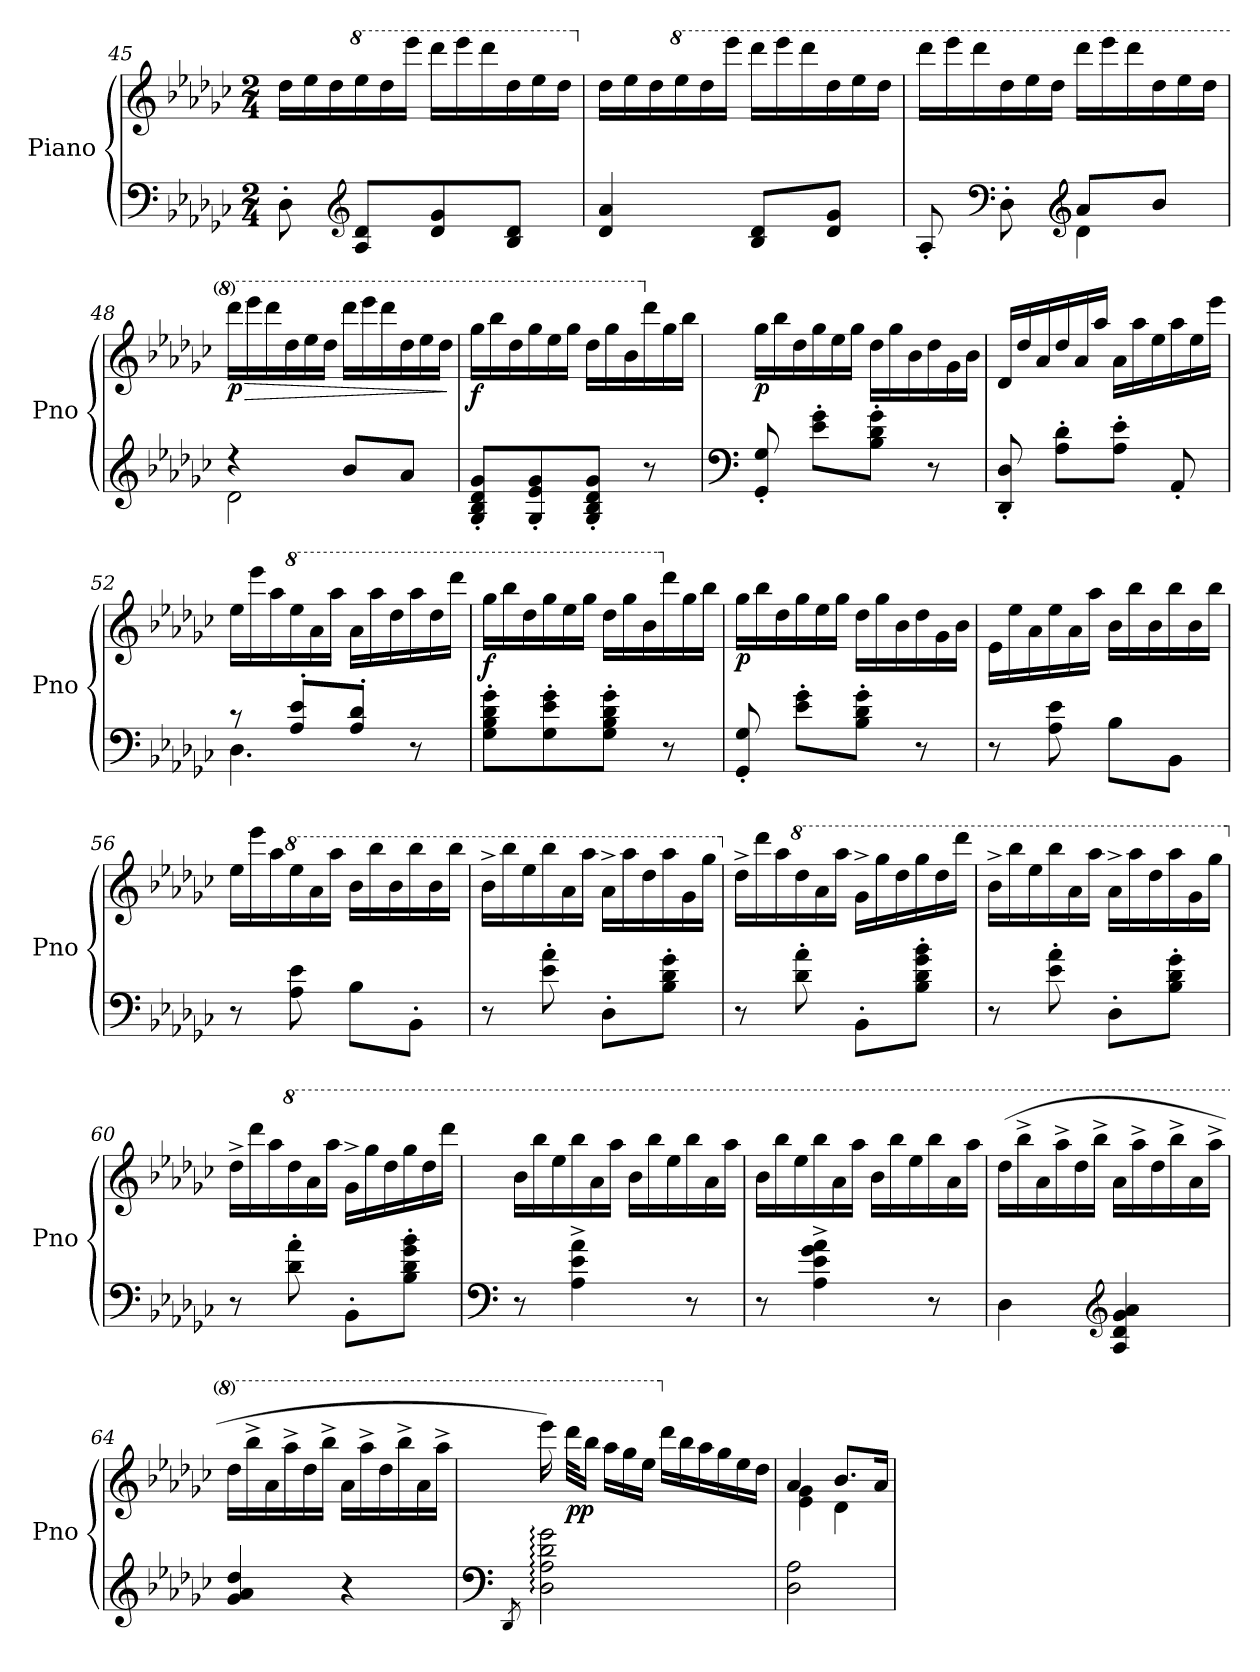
**kern	**kern	**dynam
*part1	*part1	*part1
*staff2	*staff1	*staff1/2
*I"Piano	*	*
*I'Pno	*	*
*clefF4	*clefG2	*
*k[b-e-a-d-g-c-]	*k[b-e-a-d-g-c-]	*
*M2/4	*M2/4	*
*	*Xtuplet	*
=45	=45	=45
8D-'\	24dd-\LL	.
.	24ee-\	.
.	24dd-\	.
*clefG2	*	*
*	*8va	*
8A-/ 8d-/L	24eee-\	.
.	24ddd-\	.
*	*MM115	*
.	24eeee-\JJ	.
8d-/ 8g-/	24dddd-\LL	.
.	24eeee-\	.
.	24dddd-\	.
8B-/ 8d-/J	24ddd-\	.
.	24eee-\	.
.	24ddd-\JJ	.
=46	=46	=46
*	*X8va	*
*	*MM114	*
4d-/ 4a-/	24dd-\LL	.
.	24ee-\	.
.	24dd-\	.
*	*8va	*
.	24eee-\	.
.	24ddd-\	.
.	24eeee-\JJ	.
8B-/ 8d-/L	24dddd-\LL	.
.	24eeee-\	.
.	24dddd-\	.
8d-/ 8g-/J	24ddd-\	.
.	24eee-\	.
.	24ddd-\JJ	.
!!LO:LB:g=z
=47	=47	=47
*	*MM112	*
*^	*	*
8A-'/	4ryy	24dddd-\LL	.
.	.	24eeee-\	.
.	.	24dddd-\	.
*clefF4	*	*	*
*	*	*MM107	*
8D-'\	.	24ddd-\	.
.	.	24eee-\	.
.	.	24ddd-\JJ	.
*clefG2	*	*	*
*	*	*MM103	*
8a-/L	4d-\	24dddd-\LL	.
.	.	24eeee-\	.
.	.	24dddd-\	.
8b-/J	.	24ddd-\	.
.	.	24eee-\	.
.	.	24ddd-\JJ	.
=48	=48	=48	=48
*	*	*MM97	*
!	!	!	!LO:HP:b
!	!	!	!LO:DY:n=1:b
4r	2d-\	24dddd-\LL	> p
.	.	24eeee-\	.
.	.	24dddd-\	.
*	*	*MM92	*
.	.	24ddd-\	.
*	*	*MM86	*
.	.	24eee-\	.
.	.	24ddd-\JJ	.
*	*	*MM80	*
8b-/L	.	24dddd-\LL	.
.	.	24eeee-\	.
.	.	24dddd-\	.
*	*	*MM65	*
8a-/J	.	24ddd-\	.
.	.	24eee-\	.
.	.	24ddd-\JJ	.
*v	*v	*	*
.	.	]
=49	=49	=49
*	*MM116	*
!	!	!LO:DY:b
8G-/' 8B-/' 8d-/' 8g-/'L	24ggg-\LL	f
.	24bbb-\	.
.	24ddd-\	.
8G-/' 8e-/' 8g-/'	24ggg-\	.
.	24eee-\	.
.	24ggg-\JJ	.
8G-/' 8B-/' 8d-/' 8g-/'J	24ddd-\LL	.
.	24ggg-\	.
.	24bb-\	.
*	*X8va	*
8r	24ddd-\	.
.	24gg-\	.
.	24bb-\JJ	.
!!LO:PB:g=z
=50	=50	=50
*clefF4	*	*
!	!	!LO:DY:b
8GG-/' 8G-/'	24gg-\LL	p
.	24bb-\	.
.	24dd-\	.
8e-\' 8g-\'L	24gg-\	.
.	24ee-\	.
.	24gg-\JJ	.
8B-\' 8d-\' 8g-\'J	24dd-\LL	.
.	24gg-\	.
.	24b-\	.
8r	24dd-\	.
.	24g-\	.
.	24b-\JJ	.
=51	=51	=51
8DD-/' 8D-/'	24d-/LL	.
.	24dd-/	.
.	24a-/	.
8A-\' 8d-\'L	24dd-/	.
.	24a-/	.
.	24aa-/JJ	.
8A-\' 8e-\'J	24a-\LL	.
.	24aa-\	.
.	24ee-\	.
8AA-'/	24aa-\	.
.	24ee-\	.
.	24eee-\JJ	.
=52	=52	=52
*^	*	*
8r	4.D-\	24ee-\LL	.
.	.	24eee-\	.
.	.	24aa-\	.
*	*	*8va	*
8A-/' 8e-/'L	.	24eee-\	.
.	.	24aa-\	.
.	.	24aaa-\JJ	.
8A-/' 8d-/'J	.	24aa-\LL	.
.	.	24aaa-\	.
.	.	24ddd-\	.
8r	8ryy	24aaa-\	.
.	.	24ddd-\	.
.	.	24dddd-\JJ	.
*v	*v	*	*
=53	=53	=53
!	!	!LO:DY:b
8G-\' 8B-\' 8d-\' 8g-\'L	24ggg-\LL	f
.	24bbb-\	.
.	24ddd-\	.
8G-\' 8e-\' 8g-\'	24ggg-\	.
.	24eee-\	.
.	24ggg-\JJ	.
8G-\' 8B-\' 8d-\' 8g-\'J	24ddd-\LL	.
.	24ggg-\	.
.	24bb-\	.
*	*X8va	*
8r	24ddd-\	.
.	24gg-\	.
.	24bb-\JJ	.
!!LO:LB:g=z
=54	=54	=54
!	!	!LO:DY:b
8GG-/' 8G-/'	24gg-\LL	p
.	24bb-\	.
.	24dd-\	.
8e-\' 8g-\'L	24gg-\	.
.	24ee-\	.
.	24gg-\JJ	.
8B-\' 8d-\' 8g-\'J	24dd-\LL	.
.	24gg-\	.
.	24b-\	.
8r	24dd-\	.
.	24g-\	.
.	24b-\JJ	.
=55	=55	=55
8r	24e-\LL	.
.	24ee-\	.
.	24a-\	.
8A-\ 8e-\	24ee-\	.
.	24a-\	.
.	24aa-\JJ	.
*	*MM110	*
8B-\L	24b-\LL	.
.	24bb-\	.
*	*MM103	*
.	24b-\	.
8BB-\J	24bb-\	.
.	24b-\	.
*	*MM96	*
.	24bb-\JJ	.
=56	=56	=56
8r	24ee-\LL	.
*	*MM89	*
.	24eee-\	.
.	24aa-\	.
*	*8va	*
*	*MM80	*
8A-\ 8e-\	24eee-\	.
.	24aa-\	.
.	24aaa-\JJ	.
*	*MM74	*
8B-\L	24bb-\LL	.
.	24bbb-\	.
.	24bb-\	.
8BB-'\J	24bbb-\	.
*	*MM69	*
.	24bb-\	.
*	*MM65	*
.	24bbb-\JJ	.
=57	=57	=57
*	*MM86	*
8r	24bb-^\LL	.
.	24bbb-\	.
*	*MM90	*
.	24eee-\	.
8e-\' 8a-\'	24bbb-\	.
*	*MM104	*
.	24aa-\	.
.	24aaa-\JJ	.
*	*MM116	*
8D-'\L	24aa-^\LL	.
.	24aaa-\	.
.	24ddd-\	.
8B-\' 8d-\' 8g-\'J	24aaa-\	.
.	24gg-\	.
.	24ggg-\JJ	.
!!LO:LB:g=z
=58	=58	=58
*	*X8va	*
8r	24dd-^\LL	.
.	24ddd-\	.
.	24aa-\	.
*	*8va	*
8d-\' 8a-\'	24ddd-\	.
.	24aa-\	.
.	24aaa-\JJ	.
8BB-'\L	24gg-^\LL	.
.	24ggg-\	.
.	24ddd-\	.
8B-\' 8d-\' 8g-\' 8b-\'J	24ggg-\	.
.	24ddd-\	.
.	24dddd-\JJ	.
=59	=59	=59
8r	24bb-^\LL	.
.	24bbb-\	.
.	24eee-\	.
8e-\' 8a-\'	24bbb-\	.
.	24aa-\	.
.	24aaa-\JJ	.
8D-'\L	24aa-^\LL	.
.	24aaa-\	.
.	24ddd-\	.
8B-\' 8d-\' 8g-\'J	24aaa-\	.
.	24gg-\	.
.	24ggg-\JJ	.
=60	=60	=60
*	*X8va	*
8r	24dd-^\LL	.
.	24ddd-\	.
.	24aa-\	.
*	*8va	*
8d-\' 8a-\'	24ddd-\	.
.	24aa-\	.
.	24aaa-\JJ	.
8BB-'\L	24gg-^\LL	.
.	24ggg-\	.
.	24ddd-\	.
8B-\' 8d-\' 8g-\' 8b-\'J	24ggg-\	.
.	24ddd-\	.
.	24dddd-\JJ	.
=61	=61	=61
*clefF4	*	*
8r	24bb-\LL	.
.	24bbb-\	.
.	24eee-\	.
4A-\^ 4e-\^ 4a-\^	24bbb-\	.
.	24aa-\	.
.	24aaa-\JJ	.
.	24bb-\LL	.
.	24bbb-\	.
.	24eee-\	.
8r	24bbb-\	.
.	24aa-\	.
.	24aaa-\JJ	.
!!LO:LB:g=z
=62	=62	=62
8r	24bb-\LL	.
.	24bbb-\	.
.	24eee-\	.
4A-\^ 4e-\^ 4g-\^ 4a-\^	24bbb-\	.
.	24aa-\	.
.	24aaa-\JJ	.
.	24bb-\LL	.
.	24bbb-\	.
.	24eee-\	.
8r	24bbb-\	.
.	24aa-\	.
.	24aaa-\JJ	.
=63	=63	=63
4D-\	(>24ddd-\LL	.
.	24bbb-^\	.
.	24aa-\	.
.	24aaa-^\	.
.	24ddd-\	.
.	24bbb-^\JJ	.
*clefG2	*	*
4A-/ 4d-/ 4g-/ 4a-/	24aa-\LL	.
.	24aaa-^\	.
.	24ddd-\	.
.	24bbb-^\	.
.	24aa-\	.
*	*MM114	*
.	24aaa-^\JJ	.
=64	=64	=64
4g-/ 4a-/ 4dd-/	24ddd-\LL	.
.	24bbb-^\	.
*	*MM111	*
.	24aa-\	.
.	24aaa-^\	.
.	24ddd-\	.
.	24bbb-^\JJ	.
*	*MM105	*
4r	24aa-\LL	.
.	24aaa-^\	.
.	24ddd-\	.
.	24bbb-^\	.
*	*MM115	*
.	24aa-\	.
.	24aaa-^\JJ	.
!!LO:LB:g=z
=65	=65	=65
*clefF4	*	*
*	*MM91	*
8qDD-/	.	.
*	*^	*
2D-\: 2A-\: 2d-\: 2g-\:	8ryy	24eeee-\)	.
.	.	48ryy	.
!	!	!	!LO:DY:b
.	.	48dddd-\KLL	pp
.	.	24bbb-\JJ	.
*	*MM79	*	*
.	24aaa-\LL	4.ryy	.
.	24ggg-\	.	.
.	24eee-\JJ	.	.
*	*X8va	*	*
*	*MM61	*	*
.	24ddd-\LL	.	.
*	*MM54	*	*
.	24bb-\	.	.
.	24aa-\	.	.
*	*MM43	*	*
.	24gg-\	.	.
.	24ee-\	.	.
*	*MM37	*	*
.	24dd-\JJ	.	.
=66	=66	=66	=66
*	*MM48	*	*
2D-\ 2A-\	4a-/	4e-\ 4g-\	.
.	8.b-/L	4d-\	.
.	16a-/Jk	.	.
*	*v	*v	*
=	=	=
*-	*-	*-
